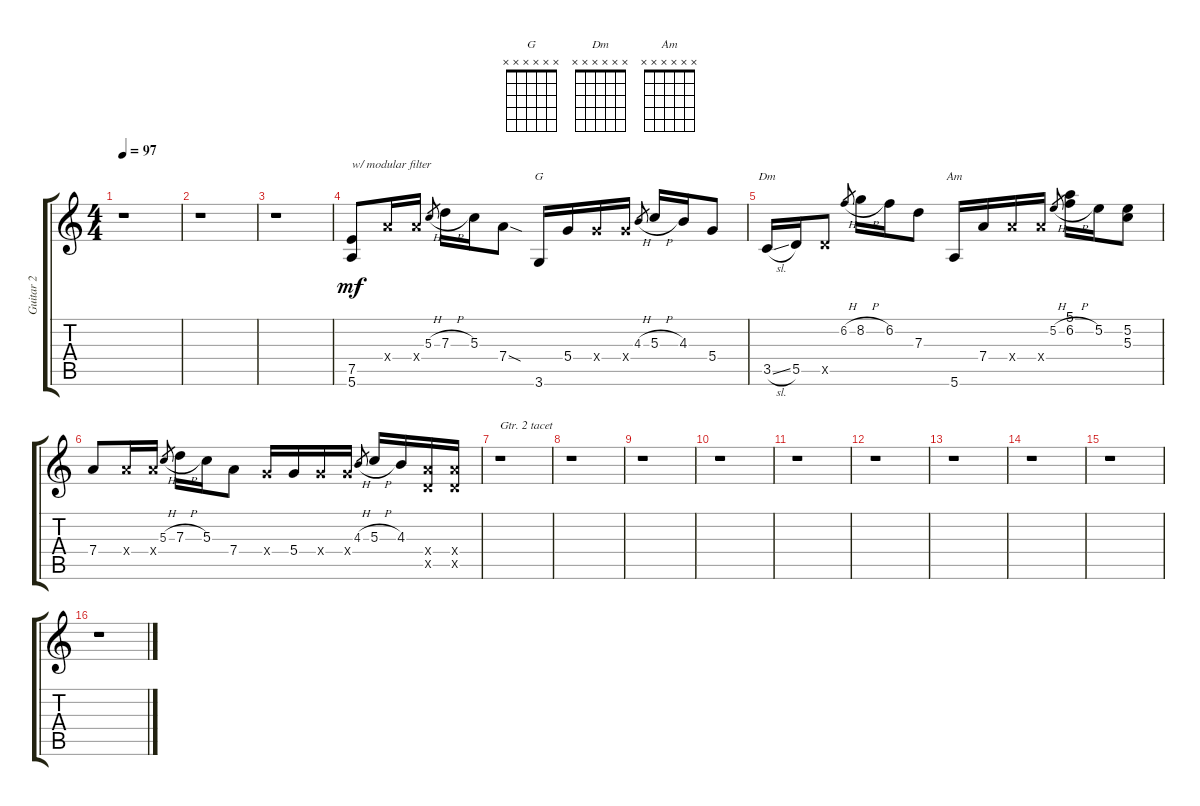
\track ("Guitar 2" "Guitar 2") {instrument electricguitarclean}
\staff {score tabs}
\tuning (E4 B3 G3 D3 A2 E2) {hide}
\chord ("G" x x x x x x)
\chord ("Dm" x x x x x x)
\chord ("Am" x x x x x x)
\ts (4 4)
\tempo 97
\clef g2
\ks aminor
r.1{dy mf} |
r.1 |
r.1 |
(7.5 5.6).8{txt "w/ modular filter"} 7.4{x}.16 7.4{x}.16 5.3{h}.8{gr} 7.3{h}.16 5.3.16 7.4{sod}.8 3.6.16{ch "G"} 5.4.16 5.4{x}.16 5.4{x}.16 4.3{h}.8{gr} 5.3{h}.16 4.3.16 5.4.8 |
3.5{sl}.16{ch "Dm"} 5.5.16 5.5{x}.8 6.2{h}.8{gr} 8.2{h}.16 6.2.16 7.3.8 5.6.16{ch "Am"} 7.4.16 7.4{x}.16 7.4{x}.16 5.2{h}.8{gr} (5.1 6.2{h}).16 5.2.16 (5.2 5.3).8 |
7.4.8 7.4{x}.16 7.4{x}.16 5.3{h}.8{gr} 7.3{h}.16 5.3.16 7.4.8 5.4{x}.16 5.4.16 5.4{x}.16 5.4{x}.16 4.3{h}.8{gr} 5.3{h}.16 4.3.16 (7.4{x} 5.5{x}).16 (7.4{x} 5.5{x}).16 |
r.1{txt "Gtr. 2 tacet"} |
r.1 |
r.1 |
r.1 |
r.1 |
r.1 |
r.1 |
r.1 |
r.1 |
r.1
